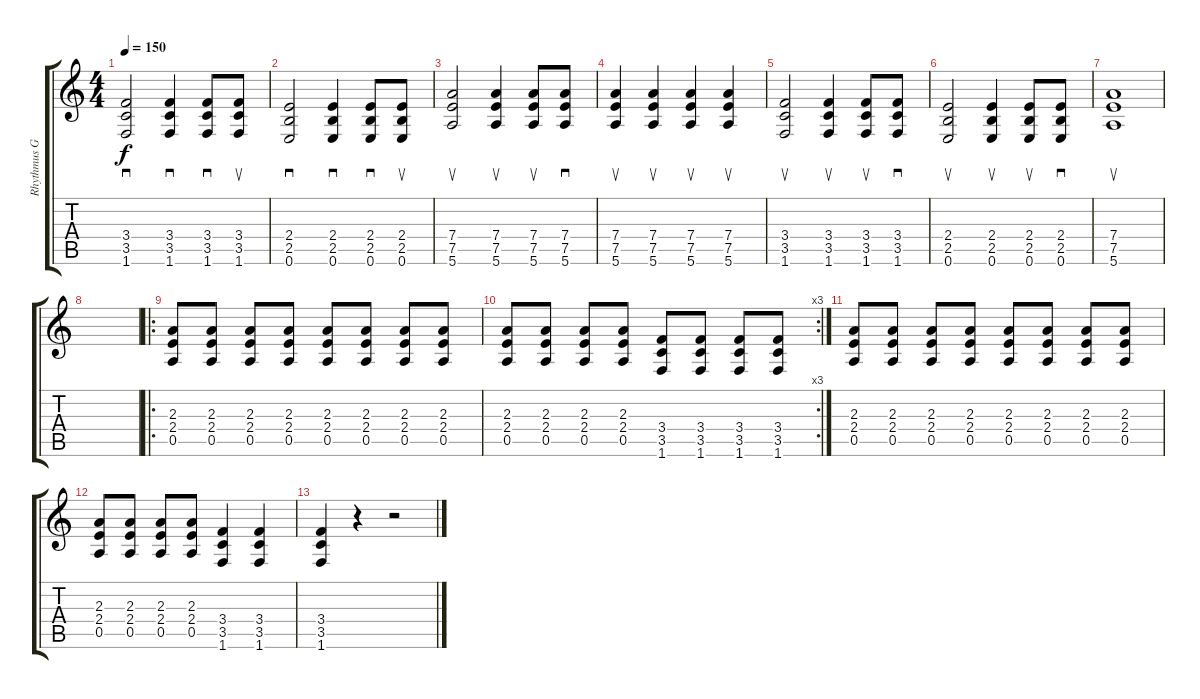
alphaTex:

\track ("Rhythmus Gitarre" "Rhythmus G") {instrument acousticguitarnylon}
\staff {score tabs}
\tuning (E4 B3 G3 D3 A2 E2) {hide}
\ts (4 4)
\tempo 150
\clef g2
\ks c
(3.4 3.5 1.6).2{sd dy f} (3.4 3.5 1.6).4{sd} (3.4 3.5 1.6).8{sd} (3.4 3.5 1.6).8{su} |
(2.4 2.5 0.6).2{sd} (2.4 2.5 0.6).4{sd} (2.4 2.5 0.6).8{sd} (2.4 2.5 0.6).8{su} |
(7.4 7.5 5.6).2{su} (7.4 7.5 5.6).4{su} (7.4 7.5 5.6).8{su} (7.4 7.5 5.6).8{sd} |
(7.4 7.5 5.6).4{su} (7.4 7.5 5.6).4{su} (7.4 7.5 5.6).4{su} (7.4 7.5 5.6).4{su} |
(3.4 3.5 1.6).2{su} (3.4 3.5 1.6).4{su} (3.4 3.5 1.6).8{su} (3.4 3.5 1.6).8{sd} |
(2.4 2.5 0.6).2{su} (2.4 2.5 0.6).4{su} (2.4 2.5 0.6).8{su} (2.4 2.5 0.6).8{sd} |
(7.4 7.5 5.6).1{su} |
|
\ro
(2.3 2.4 0.5).8{instrument distortionguitar} (2.3 2.4 0.5).8 (2.3 2.4 0.5).8 (2.3 2.4 0.5).8 (2.3 2.4 0.5).8 (2.3 2.4 0.5).8 (2.3 2.4 0.5).8 (2.3 2.4 0.5).8 |
\rc 3
(2.3 2.4 0.5).8 (2.3 2.4 0.5).8 (2.3 2.4 0.5).8 (2.3 2.4 0.5).8 (3.4 3.5 1.6).8 (3.4 3.5 1.6).8 (3.4 3.5 1.6).8 (3.4 3.5 1.6).8 |
(2.3 2.4 0.5).8 (2.3 2.4 0.5).8 (2.3 2.4 0.5).8 (2.3 2.4 0.5).8 (2.3 2.4 0.5).8 (2.3 2.4 0.5).8 (2.3 2.4 0.5).8 (2.3 2.4 0.5).8 |
(2.3 2.4 0.5).8 (2.3 2.4 0.5).8 (2.3 2.4 0.5).8 (2.3 2.4 0.5).8 (3.4 3.5 1.6).4 (3.4 3.5 1.6).4 |
(3.4 3.5 1.6).4 r.4 r.2
